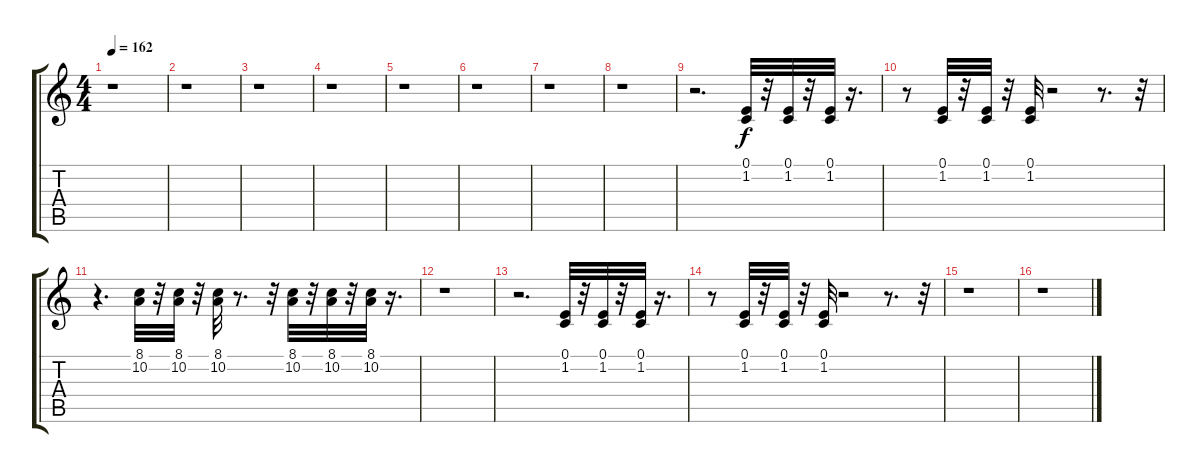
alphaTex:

\track "" {instrument brasssection}
\staff {score tabs}
\tuning (E4 B3 G3 D3 A2 E2) {hide}
\ts (4 4)
\tempo 162
\clef g2
\ks c
r.1{dy f instrument brasssection} |
r.1 |
r.1 |
r.1 |
r.1 |
r.1 |
r.1 |
r.1 |
r.2{d} (0.1 1.2).32 r.32 (0.1 1.2).32 r.32 (0.1 1.2).32 r.16{d} |
r.8 (0.1 1.2).32 r.32 (0.1 1.2).32 r.32 (0.1 1.2).32 r.2 r.8{d} r.32 |
r.4{d} (8.1 10.2).32 r.32 (8.1 10.2).32 r.32 (8.1 10.2).32 r.8{d} r.32 (8.1 10.2).32 r.32 (8.1 10.2).32 r.32 (8.1 10.2).32 r.16{d} |
r.1 |
r.2{d} (0.1 1.2).32 r.32 (0.1 1.2).32 r.32 (0.1 1.2).32 r.16{d} |
r.8 (0.1 1.2).32 r.32 (0.1 1.2).32 r.32 (0.1 1.2).32 r.2 r.8{d} r.32 |
r.1 |
r.1
